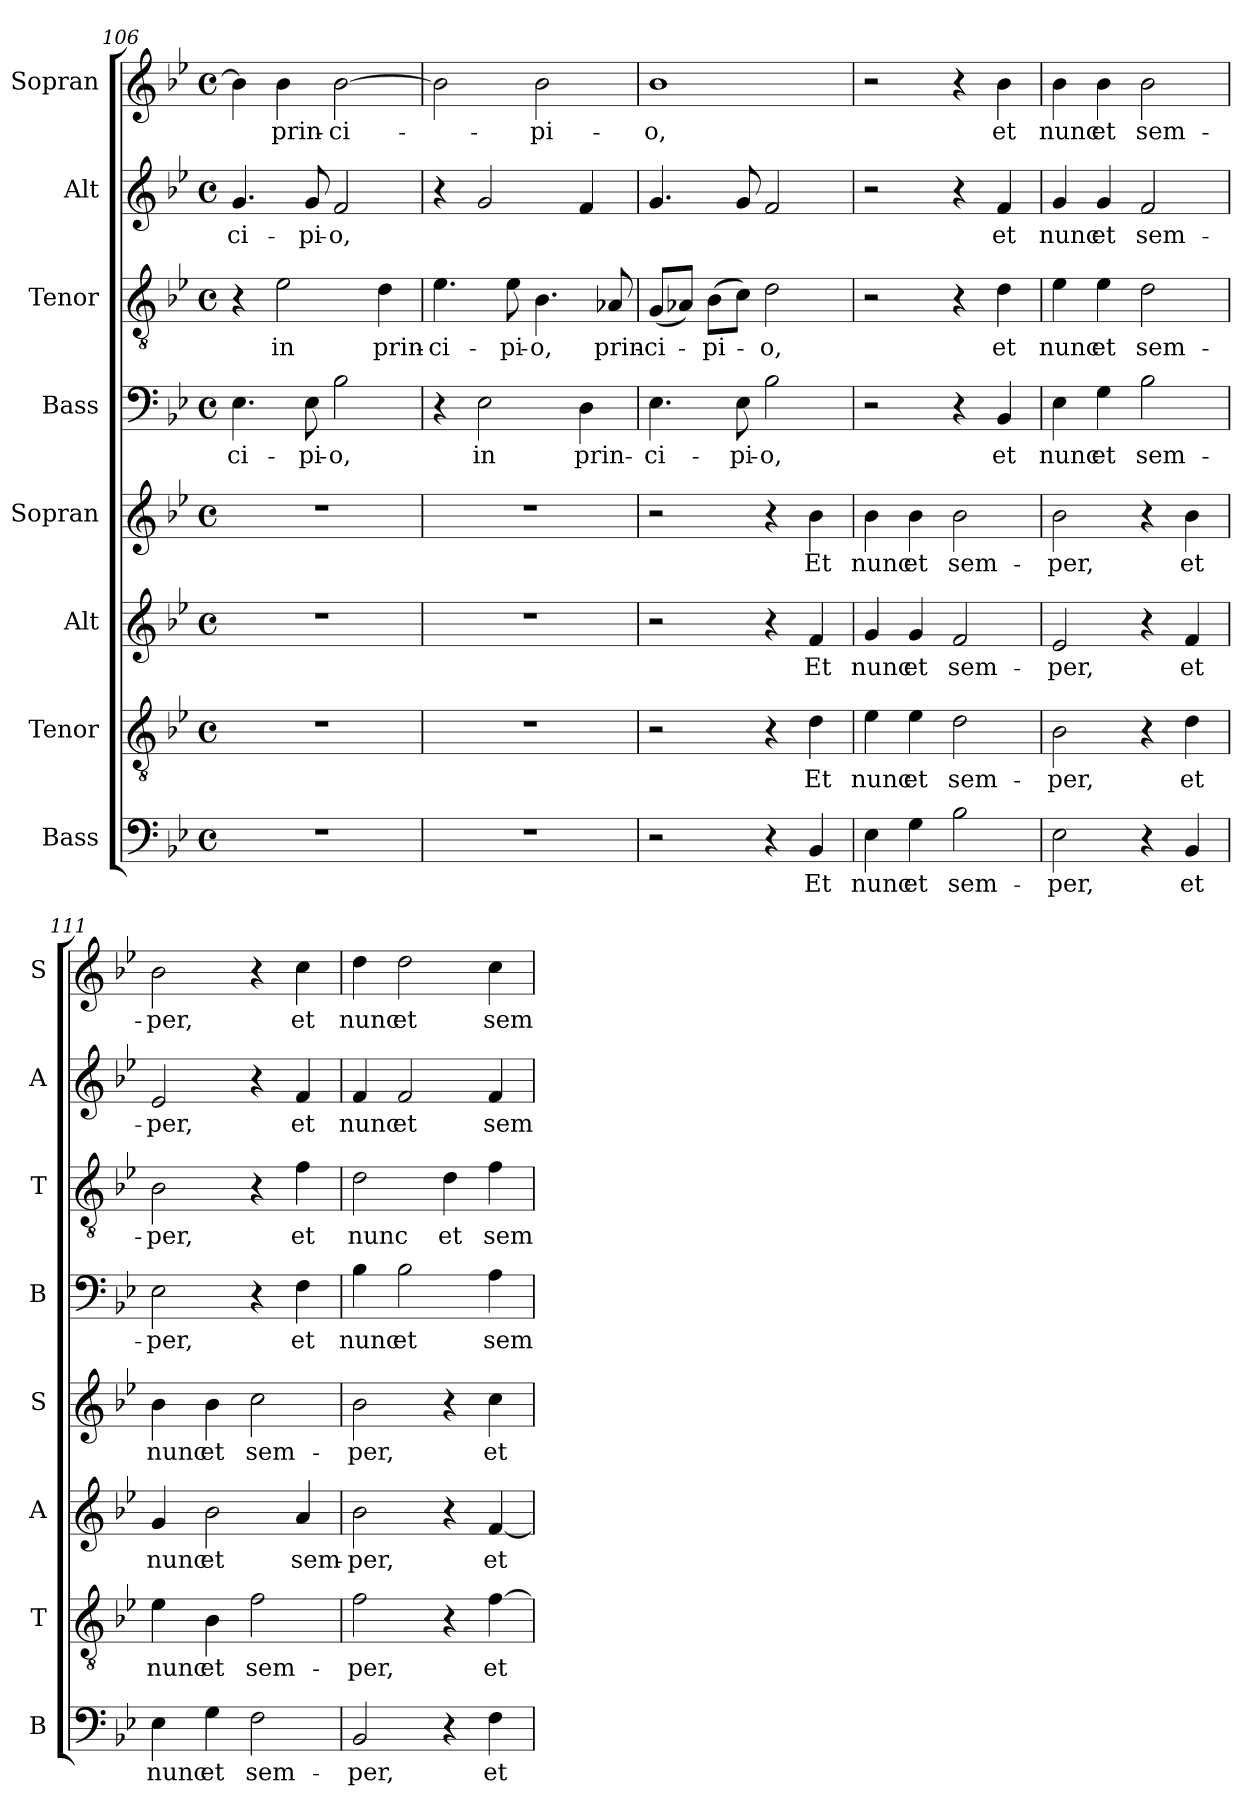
**kern	**text	**kern	**text	**kern	**text	**kern	**text	**kern	**text	**kern	**text	**kern	**text	**kern	**text
*part8	*part8	*part7	*part7	*part6	*part6	*part5	*part5	*part4	*part4	*part3	*part3	*part2	*part2	*part1	*part1
*staff8	*staff8	*staff7	*staff7	*staff6	*staff6	*staff5	*staff5	*staff4	*staff4	*staff3	*staff3	*staff2	*staff2	*staff1	*staff1
*I"Bass	*	*I"Tenor	*	*I"Alt	*	*I"Sopran	*	*I"Bass	*	*I"Tenor	*	*I"Alt	*	*I"Sopran	*
*I'B	*	*I'T	*	*I'A	*	*I'S	*	*I'B	*	*I'T	*	*I'A	*	*I'S	*
*clefF4	*	*clefGv2	*	*clefG2	*	*clefG2	*	*clefF4	*	*clefGv2	*	*clefG2	*	*clefG2	*
*k[b-e-]	*	*k[b-e-]	*	*k[b-e-]	*	*k[b-e-]	*	*k[b-e-]	*	*k[b-e-]	*	*k[b-e-]	*	*k[b-e-]	*
*B-:	*	*B-:	*	*B-:	*	*B-:	*	*B-:	*	*B-:	*	*B-:	*	*B-:	*
*M4/4	*	*M4/4	*	*M4/4	*	*M4/4	*	*M4/4	*	*M4/4	*	*M4/4	*	*M4/4	*
*met(c)	*	*met(c)	*	*met(c)	*	*met(c)	*	*met(c)	*	*met(c)	*	*met(c)	*	*met(c)	*
=106	=106	=106	=106	=106	=106	=106	=106	=106	=106	=106	=106	=106	=106	=106	=106
1r	.	1r	.	1r	.	1r	.	4.E-\	-ci-	4r	.	4.g/	-ci-	4b-\]	.
.	.	.	.	.	.	.	.	.	.	2e-\	in	.	.	4b-\	prin-
.	.	.	.	.	.	.	.	8E-\	-pi-	.	.	8g/	-pi-	.	.
.	.	.	.	.	.	.	.	2B-\	-o,	.	.	2f/	-o,	[2b-\	-ci-
.	.	.	.	.	.	.	.	.	.	4d\	prin-	.	.	.	.
=107	=107	=107	=107	=107	=107	=107	=107	=107	=107	=107	=107	=107	=107	=107	=107
1r	.	1r	.	1r	.	1r	.	4r	.	4.e-\	-ci-	4r	.	2b-\]	.
.	.	.	.	.	.	.	.	2E-\	in	.	.	2g/	.	.	.
.	.	.	.	.	.	.	.	.	.	8e-\	-pi-	.	.	.	.
.	.	.	.	.	.	.	.	.	.	4.B-\	-o,	.	.	2b-\	-pi-
.	.	.	.	.	.	.	.	4D\	prin-	.	.	4f/	.	.	.
.	.	.	.	.	.	.	.	.	.	8A-X/	prin-	.	.	.	.
!!LO:LB:g=z
=108	=108	=108	=108	=108	=108	=108	=108	=108	=108	=108	=108	=108	=108	=108	=108
2r	.	2r	.	2r	.	2r	.	4.E-\	-ci-	(8G/L	-ci-	4.g/	.	1b-	-o,
.	.	.	.	.	.	.	.	.	.	8A-X/J)	.	.	.	.	.
.	.	.	.	.	.	.	.	.	.	(8B-\L	-pi-	.	.	.	.
.	.	.	.	.	.	.	.	8E-\	-pi-	8c\J)	.	8g/	.	.	.
4r	.	4r	.	4r	.	4r	.	2B-\	-o,	2d\	-o,	2f/	.	.	.
4BB-/	Et	4d\	Et	4f/	Et	4b-\	Et	.	.	.	.	.	.	.	.
=109	=109	=109	=109	=109	=109	=109	=109	=109	=109	=109	=109	=109	=109	=109	=109
4E-\	nunc	4e-\	nunc	4g/	nunc	4b-\	nunc	2r	.	2r	.	2r	.	2r	.
4G\	et	4e-\	et	4g/	et	4b-\	et	.	.	.	.	.	.	.	.
2B-\	sem-	2d\	sem-	2f/	sem-	2b-\	sem-	4r	.	4r	.	4r	.	4r	.
.	.	.	.	.	.	.	.	4BB-/	et	4d\	et	4f/	et	4b-\	et
=110	=110	=110	=110	=110	=110	=110	=110	=110	=110	=110	=110	=110	=110	=110	=110
2E-\	-per,	2B-\	-per,	2e-/	-per,	2b-\	-per,	4E-\	nunc	4e-\	nunc	4g/	nunc	4b-\	nunc
.	.	.	.	.	.	.	.	4G\	et	4e-\	et	4g/	et	4b-\	et
4r	.	4r	.	4r	.	4r	.	2B-\	sem-	2d\	sem-	2f/	sem-	2b-\	sem-
4BB-/	et	4d\	et	4f/	et	4b-\	et	.	.	.	.	.	.	.	.
=111	=111	=111	=111	=111	=111	=111	=111	=111	=111	=111	=111	=111	=111	=111	=111
4E-\	nunc	4e-\	nunc	4g/	nunc	4b-\	nunc	2E-\	-per,	2B-\	-per,	2e-/	-per,	2b-\	-per,
4G\	et	4B-\	et	2b-\	et	4b-\	et	.	.	.	.	.	.	.	.
2F\	sem-	2f\	sem-	.	.	2cc\	sem-	4r	.	4r	.	4r	.	4r	.
.	.	.	.	4a/	sem-	.	.	4F\	et	4f\	et	4f/	et	4cc\	et
!!LO:PB:g=z
=112	=112	=112	=112	=112	=112	=112	=112	=112	=112	=112	=112	=112	=112	=112	=112
2BB-/	-per,	2f\	-per,	2b-\	-per,	2b-\	-per,	4B-\	nunc	2d\	nunc	4f/	nunc	4dd\	nunc
.	.	.	.	.	.	.	.	2B-\	et	.	.	2f/	et	2dd\	et
4r	.	4r	.	4r	.	4r	.	.	.	4d\	et	.	.	.	.
4F\	et	[4f\	et	[4f/	et	4cc\	et	4A\	sem-	4f\	sem-	4f/	sem-	4cc\	sem-
=	=	=	=	=	=	=	=	=	=	=	=	=	=	=	=
*-	*-	*-	*-	*-	*-	*-	*-	*-	*-	*-	*-	*-	*-	*-	*-
